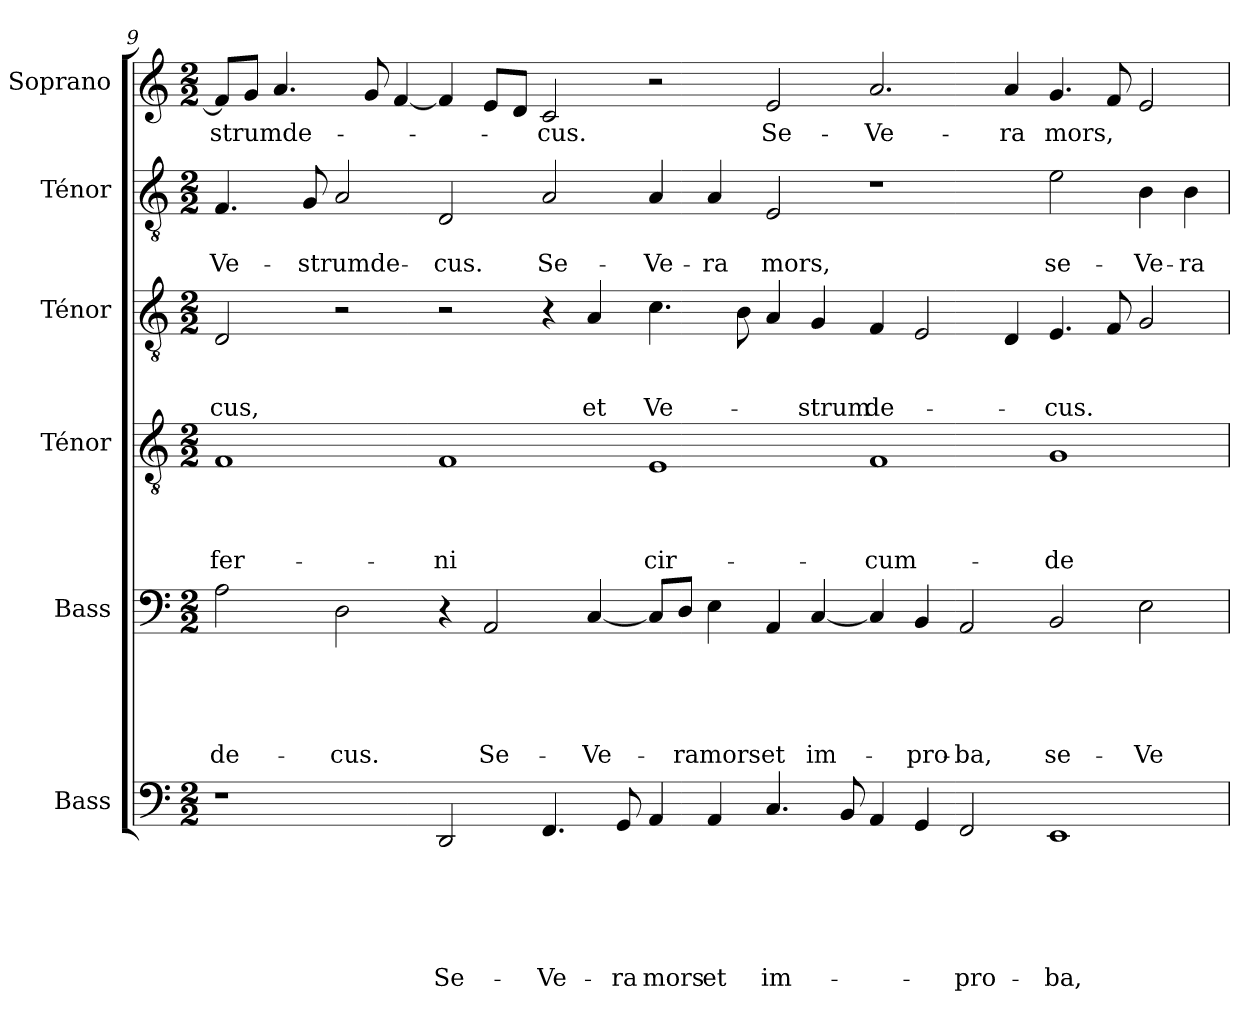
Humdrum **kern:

**kern	**text	**text	**text	**text	**text	**text	**kern	**text	**text	**text	**text	**text	**kern	**text	**text	**text	**text	**kern	**text	**text	**text	**kern	**text	**text	**kern	**text
*part6	*part6	*part6	*part6	*part6	*part6	*part6	*part5	*part5	*part5	*part5	*part5	*part5	*part4	*part4	*part4	*part4	*part4	*part3	*part3	*part3	*part3	*part2	*part2	*part2	*part1	*part1
*staff6	*staff6	*staff6	*staff6	*staff6	*staff6	*staff6	*staff5	*staff5	*staff5	*staff5	*staff5	*staff5	*staff4	*staff4	*staff4	*staff4	*staff4	*staff3	*staff3	*staff3	*staff3	*staff2	*staff2	*staff2	*staff1	*staff1
*I"Bass	*	*	*	*	*	*	*I"Bass	*	*	*	*	*	*I"Ténor	*	*	*	*	*I"Ténor	*	*	*	*I"Ténor	*	*	*I"Soprano	*
*I'B.	*	*	*	*	*	*	*I'B.	*	*	*	*	*	*I'T.	*	*	*	*	*I'T.	*	*	*	*I'T.	*	*	*I'S.	*
!!LO:LB:g=z
*clefF4	*	*	*	*	*	*	*clefF4	*	*	*	*	*	*clefGv2	*	*	*	*	*clefGv2	*	*	*	*clefGv2	*	*	*clefG2	*
*k[]	*	*	*	*	*	*	*k[]	*	*	*	*	*	*k[]	*	*	*	*	*k[]	*	*	*	*k[]	*	*	*k[]	*
*C:	*	*	*	*	*	*	*C:	*	*	*	*	*	*C:	*	*	*	*	*C:	*	*	*	*C:	*	*	*C:	*
*M2/2	*	*	*	*	*	*	*M2/2	*	*	*	*	*	*M2/2	*	*	*	*	*M2/2	*	*	*	*M2/2	*	*	*M2/2	*
=9	=9	=9	=9	=9	=9	=9	=9	=9	=9	=9	=9	=9	=9	=9	=9	=9	=9	=9	=9	=9	=9	=9	=9	=9	=9	=9
!	!	!	!	!	!	!	!	!	!	!	!	!LO:LY:b	!	!	!	!	!LO:LY:b	!	!	!	!LO:LY:b	!	!	!LO:LY:b	!	!LO:LY:b
1r	.	.	.	.	.	.	2A\	.	.	.	.	de-	1F	.	.	.	-fer-	2D/	.	.	-cus,	4.F/	.	Ve-	8f/L]	-strumde-
.	.	.	.	.	.	.	.	.	.	.	.	.	.	.	.	.	.	.	.	.	.	.	.	.	8g/J	.
.	.	.	.	.	.	.	.	.	.	.	.	.	.	.	.	.	.	.	.	.	.	.	.	.	4.a/	.
!	!	!	!	!	!	!	!	!	!	!	!	!	!	!	!	!	!	!	!	!	!	!	!	!LO:LY:b	!	!
.	.	.	.	.	.	.	.	.	.	.	.	.	.	.	.	.	.	.	.	.	.	8G/	.	-strumde-	.	.
!	!	!	!	!	!	!	!	!	!	!	!	!LO:LY:b	!	!	!	!	!	!	!	!	!	!	!	!	!	!
.	.	.	.	.	.	.	2D\	.	.	.	.	-cus.	.	.	.	.	.	2r	.	.	.	2A/	.	.	.	.
.	.	.	.	.	.	.	.	.	.	.	.	.	.	.	.	.	.	.	.	.	.	.	.	.	8g/	.
.	.	.	.	.	.	.	.	.	.	.	.	.	.	.	.	.	.	.	.	.	.	.	.	.	[<4f/	.
!	!	!	!	!	!	!LO:LY:b	!	!	!	!	!	!	!	!	!	!	!LO:LY:b	!	!	!	!	!	!	!LO:LY:b	!	!
2DD/	.	.	.	.	.	Se-	4r	.	.	.	.	.	1F	.	.	.	-ni	2r	.	.	.	2D/	.	-cus.	4f/]	.
!	!	!	!	!	!	!	!	!	!	!	!	!LO:LY:b	!	!	!	!	!	!	!	!	!	!	!	!	!	!
.	.	.	.	.	.	.	2AA/	.	.	.	.	Se-	.	.	.	.	.	.	.	.	.	.	.	.	8e/L	.
.	.	.	.	.	.	.	.	.	.	.	.	.	.	.	.	.	.	.	.	.	.	.	.	.	8d/J	.
!	!	!	!	!	!	!LO:LY:b	!	!	!	!	!	!	!	!	!	!	!	!	!	!	!	!	!	!LO:LY:b	!	!LO:LY:b
4.FF/	.	.	.	.	.	-Ve-	.	.	.	.	.	.	.	.	.	.	.	4r	.	.	.	2A/	.	Se-	2c/	-cus.
!	!	!	!	!	!	!	!	!	!	!	!	!LO:LY:b	!	!	!	!	!	!	!	!	!LO:LY:b	!	!	!	!	!
.	.	.	.	.	.	.	[<4C/	.	.	.	.	-Ve-	.	.	.	.	.	4A/	.	.	et	.	.	.	.	.
!	!	!	!	!	!	!LO:LY:b	!	!	!	!	!	!	!	!	!	!	!	!	!	!	!	!	!	!	!	!
8GG/	.	.	.	.	.	-ra	.	.	.	.	.	.	.	.	.	.	.	.	.	.	.	.	.	.	.	.
!	!	!	!	!	!	!LO:LY:b	!	!	!	!	!	!	!	!	!	!	!LO:LY:b	!	!	!	!LO:LY:b	!	!	!LO:LY:b	!	!
4AA/	.	.	.	.	.	mors	8C/L]	.	.	.	.	.	1E	.	.	.	cir-	4.c\	.	.	Ve-	4A/	.	-Ve-	2r	.
!	!	!	!	!	!	!	!	!	!	!	!	!LO:LY:b	!	!	!	!	!	!	!	!	!	!	!	!	!	!
.	.	.	.	.	.	.	8D/J	.	.	.	.	-ramors	.	.	.	.	.	.	.	.	.	.	.	.	.	.
!	!	!	!	!	!	!LO:LY:b	!	!	!	!	!	!	!	!	!	!	!	!	!	!	!	!	!	!LO:LY:b	!	!
4AA/	.	.	.	.	.	et	4E\	.	.	.	.	.	.	.	.	.	.	.	.	.	.	4A/	.	-ra	.	.
.	.	.	.	.	.	.	.	.	.	.	.	.	.	.	.	.	.	8B\	.	.	.	.	.	.	.	.
!	!	!	!	!	!	!LO:LY:b	!	!	!	!	!	!LO:LY:b	!	!	!	!	!	!	!	!	!	!	!	!LO:LY:b	!	!LO:LY:b
4.C/	.	.	.	.	.	im-	4AA/	.	.	.	.	et	.	.	.	.	.	4A/	.	.	.	2E/	.	mors,	2e/	Se-
!	!	!	!	!	!	!	!	!	!	!	!	!LO:LY:b	!	!	!	!	!	!	!	!	!LO:LY:b	!	!	!	!	!
.	.	.	.	.	.	.	[<4C/	.	.	.	.	im-	.	.	.	.	.	4G/	.	.	-strum	.	.	.	.	.
8BB/	.	.	.	.	.	.	.	.	.	.	.	.	.	.	.	.	.	.	.	.	.	.	.	.	.	.
!	!	!	!	!	!	!	!	!	!	!	!	!	!	!	!	!	!LO:LY:b	!	!	!	!LO:LY:b	!	!	!	!	!LO:LY:b
4AA/	.	.	.	.	.	.	4C/]	.	.	.	.	.	1F	.	.	.	-cum-	4F/	.	.	de-	1r	.	.	2.a/	-Ve-
!	!	!	!	!	!	!	!	!	!	!	!	!LO:LY:b	!	!	!	!	!	!	!	!	!	!	!	!	!	!
4GG/	.	.	.	.	.	.	4BB/	.	.	.	.	-pro-	.	.	.	.	.	2E/	.	.	.	.	.	.	.	.
!	!	!	!	!	!	!LO:LY:b	!	!	!	!	!	!LO:LY:b	!	!	!	!	!	!	!	!	!	!	!	!	!	!
2FF/	.	.	.	.	.	-pro-	2AA/	.	.	.	.	-ba,	.	.	.	.	.	.	.	.	.	.	.	.	.	.
!	!	!	!	!	!	!	!	!	!	!	!	!	!	!	!	!	!	!	!	!	!	!	!	!	!	!LO:LY:b
.	.	.	.	.	.	.	.	.	.	.	.	.	.	.	.	.	.	4D/	.	.	.	.	.	.	4a/	-ra
!	!	!	!	!	!	!LO:LY:b	!	!	!	!	!	!LO:LY:b	!	!	!	!	!LO:LY:b	!	!	!	!LO:LY:b	!	!	!LO:LY:b	!	!LO:LY:b
1EE	.	.	.	.	.	-ba,	2BB/	.	.	.	.	se-	1G	.	.	.	-de-	4.E/	.	.	-cus.	2e\	.	se-	4.g/	mors,
.	.	.	.	.	.	.	.	.	.	.	.	.	.	.	.	.	.	8F/	.	.	.	.	.	.	8f/	.
!	!	!	!	!	!	!	!	!	!	!	!	!LO:LY:b	!	!	!	!	!	!	!	!	!	!	!	!LO:LY:b	!	!
.	.	.	.	.	.	.	2E\	.	.	.	.	-Ve-	.	.	.	.	.	2G/	.	.	.	4B\	.	-Ve-	2e/	.
!	!	!	!	!	!	!	!	!	!	!	!	!	!	!	!	!	!	!	!	!	!	!	!	!LO:LY:b	!	!
.	.	.	.	.	.	.	.	.	.	.	.	.	.	.	.	.	.	.	.	.	.	4B\	.	-ra	.	.
=	=	=	=	=	=	=	=	=	=	=	=	=	=	=	=	=	=	=	=	=	=	=	=	=	=	=
*-	*-	*-	*-	*-	*-	*-	*-	*-	*-	*-	*-	*-	*-	*-	*-	*-	*-	*-	*-	*-	*-	*-	*-	*-	*-	*-
